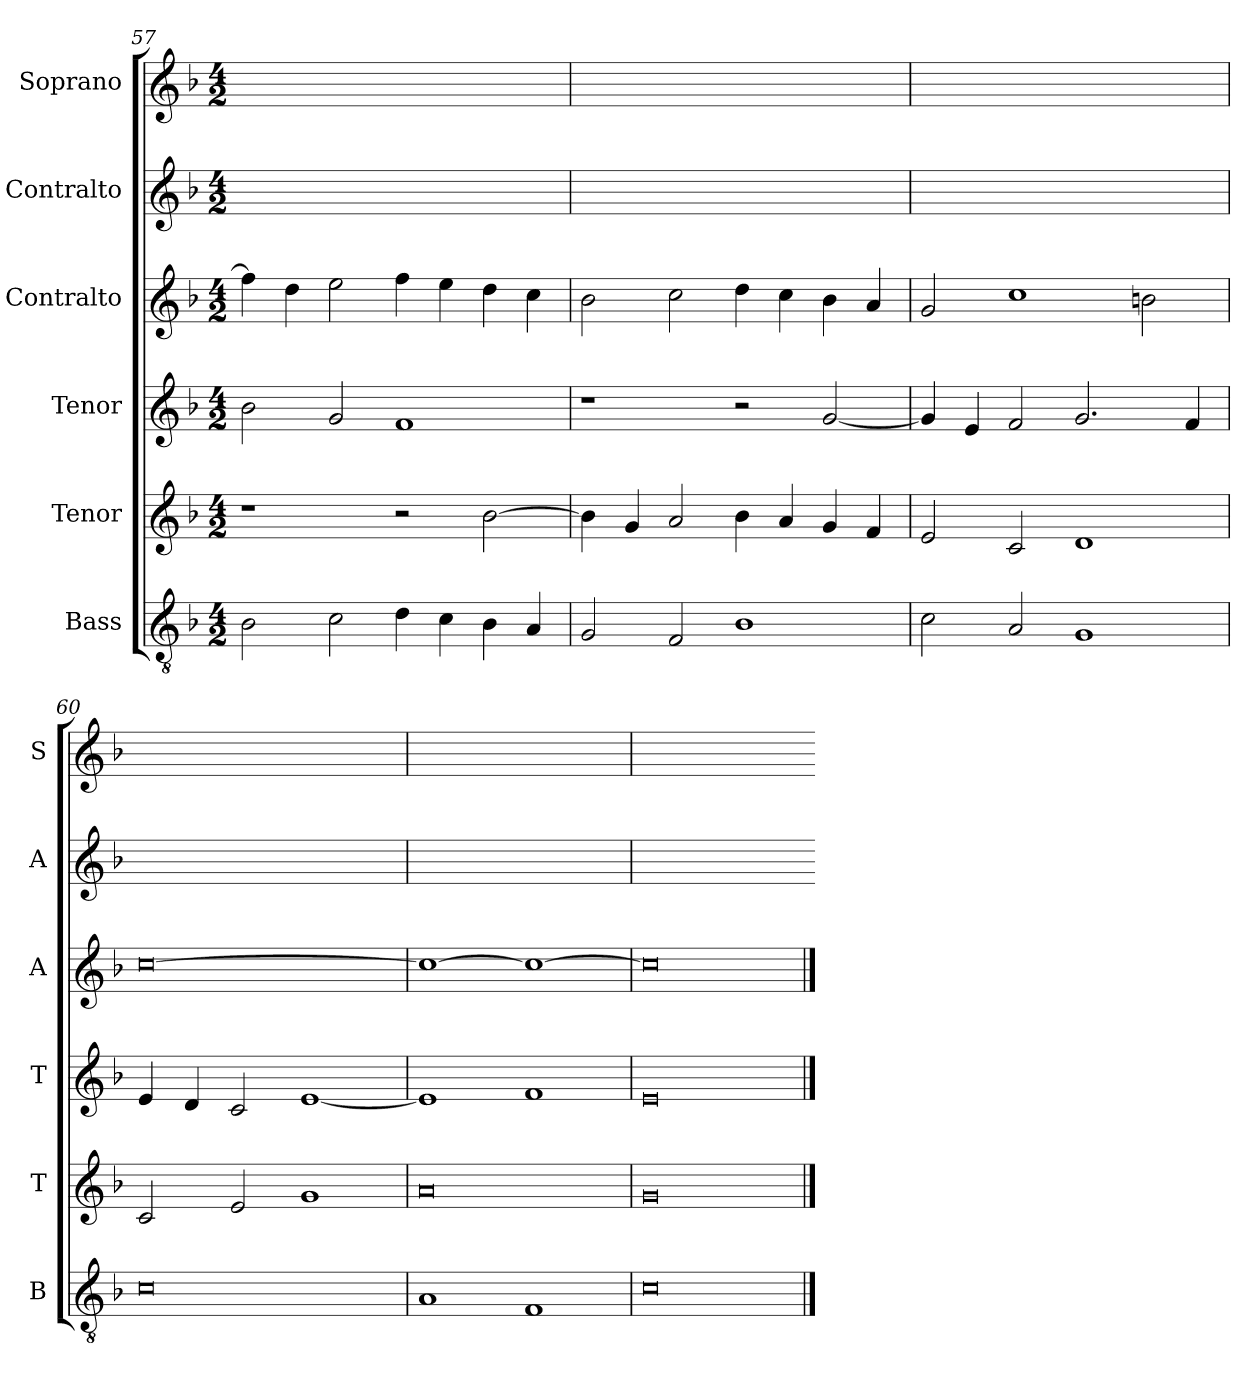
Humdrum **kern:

**kern	**kern	**kern	**kern	**kern	**kern
*part6	*part5	*part4	*part3	*part2	*part1
*staff6	*staff5	*staff4	*staff3	*staff2	*staff1
*I"Bass	*I"Tenor	*I"Tenor	*I"Contralto	*I"Contralto	*I"Soprano
*I'B	*I'T	*I'T	*I'A	*I'A	*I'S
*clefGv2	*clefG2	*clefG2	*clefG2	*clefG2	*clefG2
*k[b-]	*k[b-]	*k[b-]	*k[b-]	*k[b-]	*k[b-]
*F:ion	*F:ion	*F:ion	*F:ion	*F:ion	*F:ion
*M4/2	*M4/2	*M4/2	*M4/2	*M4/2	*M4/2
=57	=57	=57	=57	=57	=57
2B-	1r	2b-	4ff]	0ryy	0ryy
.	.	.	4dd	.	.
2c	.	2g	2ee	.	.
4d	2r	1f	4ff	.	.
4c	.	.	4ee	.	.
4B-	[2b-	.	4dd	.	.
4A	.	.	4cc	.	.
=58	=58	=58	=58	=58	=58
2G	4b-]	1r	2b-	0ryy	0ryy
.	4g	.	.	.	.
2F	2a	.	2cc	.	.
1B-	4b-	2r	4dd	.	.
.	4a	.	4cc	.	.
.	4g	[2g	4b-	.	.
.	4f	.	4a	.	.
=59	=59	=59	=59	=59	=59
2c	2e	4g]	2g	0ryy	0ryy
.	.	4e	.	.	.
2A	2c	2f	1cc	.	.
1G	1d	2.g	.	.	.
.	.	.	2bn	.	.
.	.	4f	.	.	.
=60	=60	=60	=60	=60	=60
0c	2c	4e	[0cc	0ryy	0ryy
.	.	4d	.	.	.
.	2e	2c	.	.	.
.	1g	[1e	.	.	.
=61	=61	=61	=61	=61	=61
1A	0a	1e]	1cc_	0ryy	0ryy
1F	.	1f	1cc_	.	.
=62	=62	=62	=62	=62	=62
0c	0g	0e	0cc]	0ryy	0ryy
==	==	==	==	=	=
*-	*-	*-	*-	*-	*-
